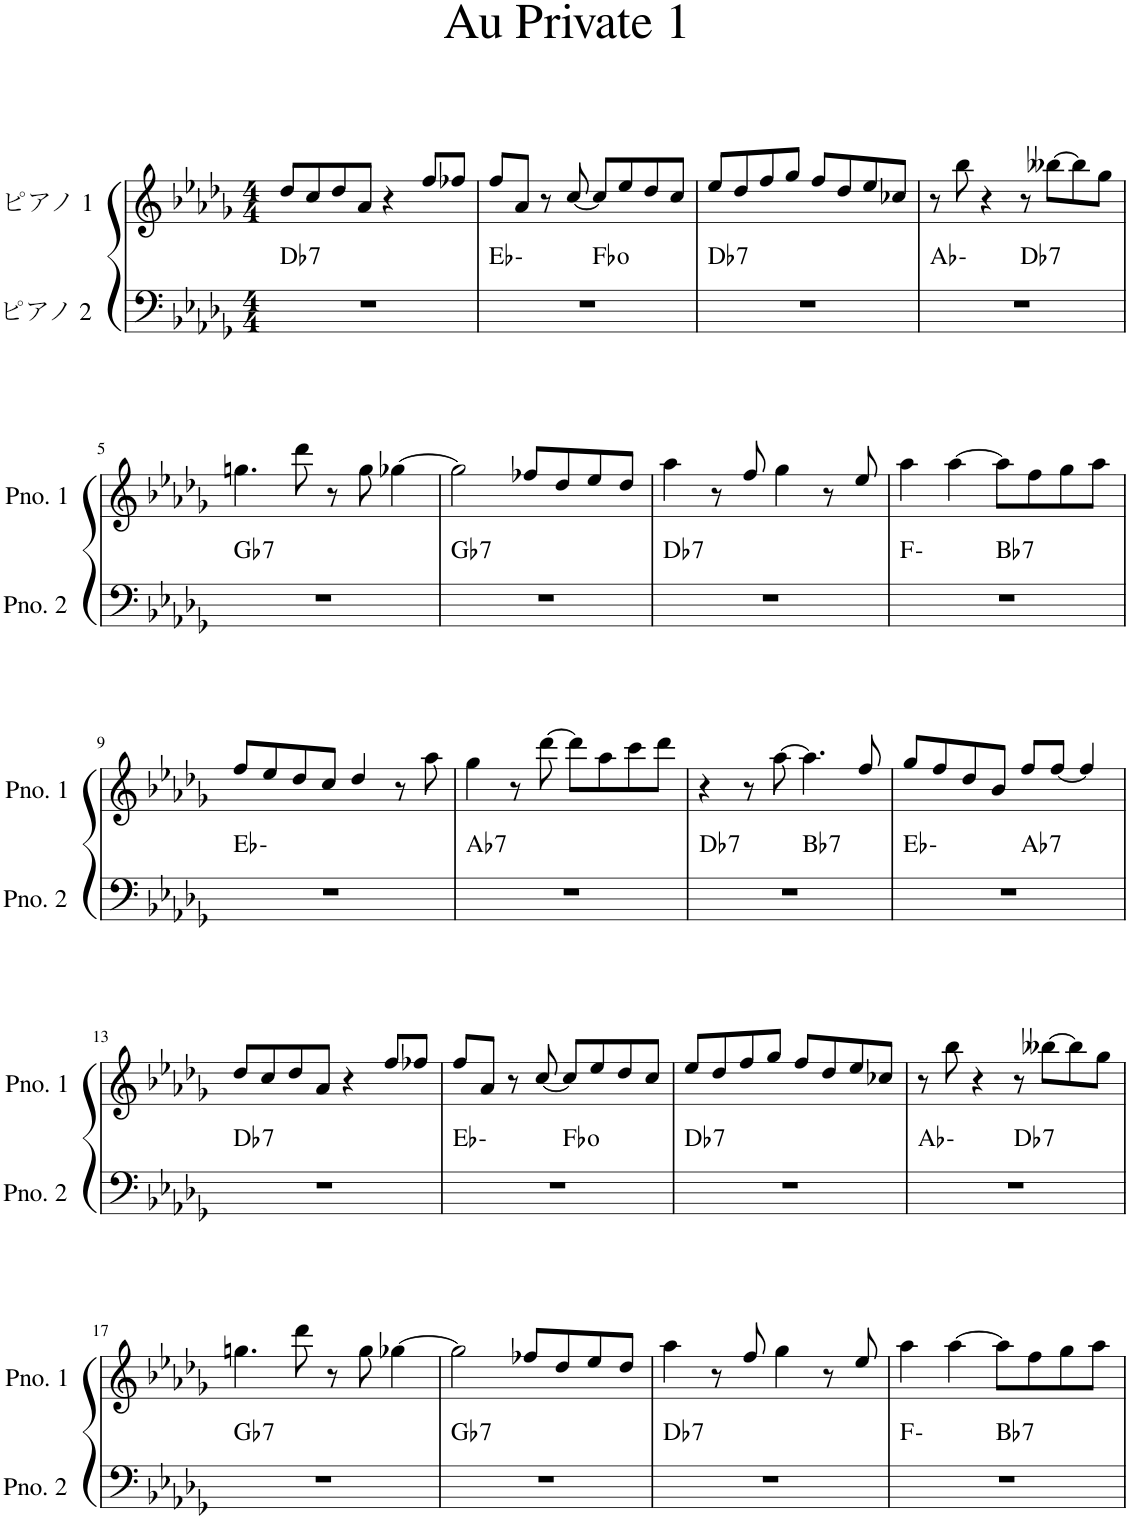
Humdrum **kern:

**kern	**harte	**kern
*part2	*part2	*part1
*staff2	*	*staff1
*I"ピアノ 2	*	*I"ピアノ 1
*clefF4	*	*clefG2
*k[b-e-a-d-g-]	*	*k[b-e-a-d-g-]
*M4/4	*	*M4/4
=1	=1	=1
!	!LO:H:kt=7	!
1r	Db:7	8dd-/L
.	.	8cc/
.	.	8dd-/
.	.	8a-/J
.	.	4r
.	.	8ff/L
.	.	8ff-X/J
=2	=2	=2
*^	*	*
1r	2ryy	Eb:min	8ff/L
.	.	.	8a-/J
.	.	.	8r
.	.	.	[8cc/
.	2ryy	Fb:dim	8cc/L]
.	.	.	8ee-/
.	.	.	8dd-/
.	.	.	8cc/J
=3	=3	=3	=3
!	!	!LO:H:kt=7	!
*v	*v	*	*
1r	Db:7	8ee-/L
.	.	8dd-/
.	.	8ff/
.	.	8gg-/J
.	.	8ff/L
.	.	8dd-/
.	.	8ee-/
.	.	8cc-X/J
=4	=4	=4
*^	*	*
1r	2ryy	Ab:min	8r
.	.	.	8bb-\
.	.	.	4r
!	!	!LO:H:kt=7	!
.	2ryy	Db:7	8r
.	.	.	[8bb--X\L
.	.	.	8bb--\]
.	.	.	8gg-\J
!!LO:LB:g=z
=5	=5	=5	=5
!	!	!LO:H:kt=7	!
*v	*v	*	*
1r	Gb:7	4.ggn\
.	.	8ddd-\
.	.	8r
.	.	8gg\
.	.	[4gg-X\
=6	=6	=6
!	!LO:H:kt=7	!
1r	Gb:7	2gg-\]
.	.	8ff-X/L
.	.	8dd-/
.	.	8ee-/
.	.	8dd-/J
=7	=7	=7
!	!LO:H:kt=7	!
1r	Db:7	4aa-\
.	.	8r
.	.	8ff/
.	.	4gg-\
.	.	8r
.	.	8ee-/
=8	=8	=8
*^	*	*
1r	2ryy	F:min	4aa-\
.	.	.	[4aa-\
!	!	!LO:H:kt=7	!
.	2ryy	Bb:7	8aa-\L]
.	.	.	8ff\
.	.	.	8gg-\
.	.	.	8aa-\J
*v	*v	*	*
!!LO:LB:g=z
=9	=9	=9
1r	Eb:min	8ff/L
.	.	8ee-/
.	.	8dd-/
.	.	8cc/J
.	.	4dd-/
.	.	8r
.	.	8aa-\
=10	=10	=10
!	!LO:H:kt=7	!
1r	Ab:7	4gg-\
.	.	8r
.	.	[8ddd-\
.	.	8ddd-\L]
.	.	8aa-\
.	.	8ccc\
.	.	8ddd-\J
=11	=11	=11
!	!LO:H:kt=7	!
*^	*	*
1r	2ryy	Db:7	4r
.	.	.	8r
.	.	.	[8aa-\
!	!	!LO:H:kt=7	!
.	2ryy	Bb:7	4.aa-\]
.	.	.	8ff/
=12	=12	=12	=12
1r	2ryy	Eb:min	8gg-/L
.	.	.	8ff/
.	.	.	8dd-/
.	.	.	8b-/J
!	!	!LO:H:kt=7	!
.	2ryy	Ab:7	8ff/L
.	.	.	[8ff/J
.	.	.	4ff/]
!!LO:LB:g=z
=13	=13	=13	=13
!	!	!LO:H:kt=7	!
*v	*v	*	*
1r	Db:7	8dd-/L
.	.	8cc/
.	.	8dd-/
.	.	8a-/J
.	.	4r
.	.	8ff/L
.	.	8ff-X/J
=14	=14	=14
*^	*	*
1r	2ryy	Eb:min	8ff/L
.	.	.	8a-/J
.	.	.	8r
.	.	.	[8cc/
.	2ryy	Fb:dim	8cc/L]
.	.	.	8ee-/
.	.	.	8dd-/
.	.	.	8cc/J
=15	=15	=15	=15
!	!	!LO:H:kt=7	!
*v	*v	*	*
1r	Db:7	8ee-/L
.	.	8dd-/
.	.	8ff/
.	.	8gg-/J
.	.	8ff/L
.	.	8dd-/
.	.	8ee-/
.	.	8cc-X/J
=16	=16	=16
*^	*	*
1r	2ryy	Ab:min	8r
.	.	.	8bb-\
.	.	.	4r
!	!	!LO:H:kt=7	!
.	2ryy	Db:7	8r
.	.	.	[8bb--X\L
.	.	.	8bb--\]
.	.	.	8gg-\J
!!LO:LB:g=z
=17	=17	=17	=17
!	!	!LO:H:kt=7	!
*v	*v	*	*
1r	Gb:7	4.ggn\
.	.	8ddd-\
.	.	8r
.	.	8gg\
.	.	[4gg-X\
=18	=18	=18
!	!LO:H:kt=7	!
1r	Gb:7	2gg-\]
.	.	8ff-X/L
.	.	8dd-/
.	.	8ee-/
.	.	8dd-/J
=19	=19	=19
!	!LO:H:kt=7	!
1r	Db:7	4aa-\
.	.	8r
.	.	8ff/
.	.	4gg-\
.	.	8r
.	.	8ee-/
=20	=20	=20
*^	*	*
1r	2ryy	F:min	4aa-\
.	.	.	[4aa-\
!	!	!LO:H:kt=7	!
.	2ryy	Bb:7	8aa-\L]
.	.	.	8ff\
.	.	.	8gg-\
.	.	.	8aa-\J
*v	*v	*	*
=	=	=
*-	*-	*-
